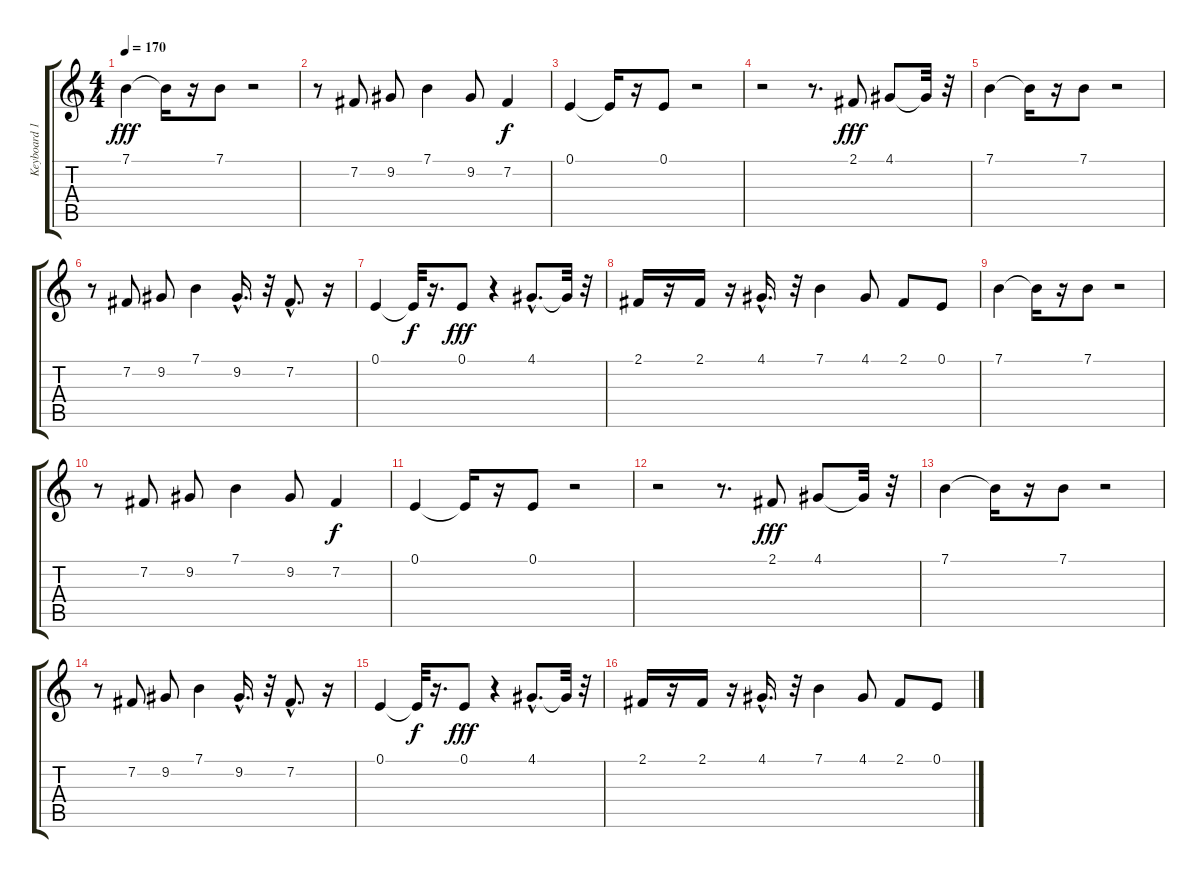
\track ("Keyboard 1" "Keyboard 1") {instrument drawbarorgan}
\staff {score tabs}
\tuning (E4 B3 G3 D3 A2 E2) {hide}
\ts (4 4)
\tempo 170
\clef g2
\ks c
7.1.4{dy fff} 7.1{t}.16 r.16 7.1.8 r.2 |
r.8 7.2.8 9.2.8 7.1.4 9.2.8 7.2.4{dy f} |
0.1.4 0.1{t}.16 r.16 0.1.8 r.2 |
r.2 r.8{d} 2.1.8{dy fff} 4.1.8 4.1{t}.32 r.32 |
7.1.4 7.1{t}.16 r.16 7.1.8 r.2 |
r.8 7.2.8 9.2.8 7.1.4 9.2{hac}.16{d} r.32 7.2{hac}.8{d} r.16 |
0.1.4 0.1{t}.32{dy f} r.16{d} 0.1.8{dy fff} r.4 4.1{hac}.8{d} 4.1{t}.32 r.32 |
2.1.16 r.16 2.1.16 r.16 4.1{hac}.16{d} r.32 7.1.4 4.1.8 2.1.8 0.1.8 |
7.1.4 7.1{t}.16 r.16 7.1.8 r.2 |
r.8 7.2.8 9.2.8 7.1.4 9.2.8 7.2.4{dy f} |
0.1.4 0.1{t}.16 r.16 0.1.8 r.2 |
r.2 r.8{d} 2.1.8{dy fff} 4.1.8 4.1{t}.32 r.32 |
7.1.4 7.1{t}.16 r.16 7.1.8 r.2 |
r.8 7.2.8 9.2.8 7.1.4 9.2{hac}.16{d} r.32 7.2{hac}.8{d} r.16 |
0.1.4 0.1{t}.32{dy f} r.16{d} 0.1.8{dy fff} r.4 4.1{hac}.8{d} 4.1{t}.32 r.32 |
2.1.16 r.16 2.1.16 r.16 4.1{hac}.16{d} r.32 7.1.4 4.1.8 2.1.8 0.1.8
